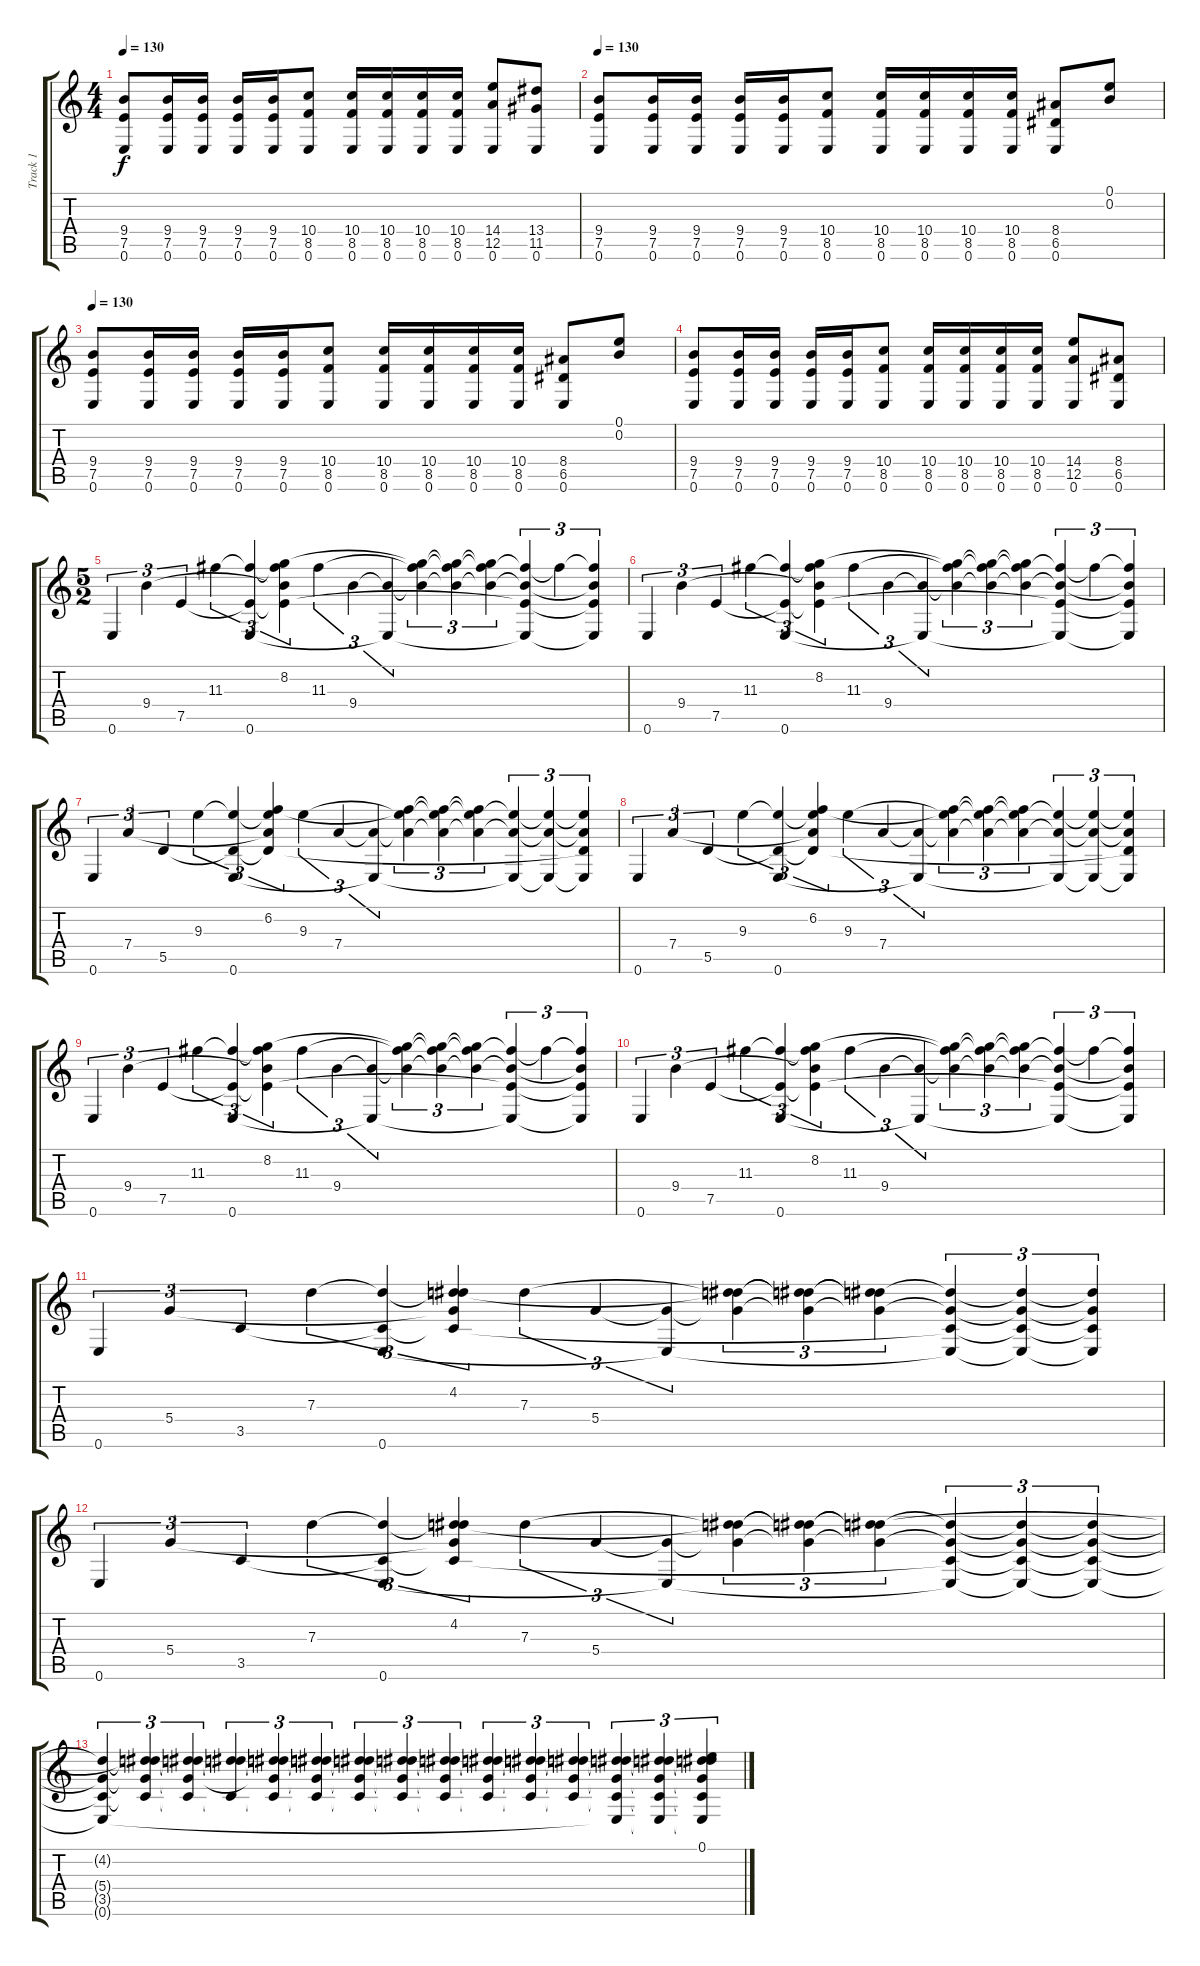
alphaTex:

\track ("Track 1" "Track 1") {instrument distortionguitar}
\staff {score tabs}
\tuning (E4 B3 G3 D3 A2 E2) {hide}
\ts (4 4)
\tempo 130
\clef g2
\ks c
(9.4 7.5 0.6).8{dy f} (9.4 7.5 0.6).16 (9.4 7.5 0.6).16 (9.4 7.5 0.6).16 (9.4 7.5 0.6).16 (10.4 8.5 0.6).8 (10.4 8.5 0.6).16 (10.4 8.5 0.6).16 (10.4 8.5 0.6).16 (10.4 8.5 0.6).16 (14.4 12.5 0.6).8 (13.4 11.5 0.6).8 |
\tempo 130
(9.4 7.5 0.6).8 (9.4 7.5 0.6).16 (9.4 7.5 0.6).16 (9.4 7.5 0.6).16 (9.4 7.5 0.6).16 (10.4 8.5 0.6).8 (10.4 8.5 0.6).16 (10.4 8.5 0.6).16 (10.4 8.5 0.6).16 (10.4 8.5 0.6).16 (8.4 6.5 0.6).8 (0.1 0.2).8 |
\tempo 130
(9.4 7.5 0.6).8 (9.4 7.5 0.6).16 (9.4 7.5 0.6).16 (9.4 7.5 0.6).16 (9.4 7.5 0.6).16 (10.4 8.5 0.6).8 (10.4 8.5 0.6).16 (10.4 8.5 0.6).16 (10.4 8.5 0.6).16 (10.4 8.5 0.6).16 (8.4 6.5 0.6).8 (0.1 0.2).8 |
(9.4 7.5 0.6).8 (9.4 7.5 0.6).16 (9.4 7.5 0.6).16 (9.4 7.5 0.6).16 (9.4 7.5 0.6).16 (10.4 8.5 0.6).8 (10.4 8.5 0.6).16 (10.4 8.5 0.6).16 (10.4 8.5 0.6).16 (10.4 8.5 0.6).16 (14.4 12.5 0.6).8 (8.4 6.5 0.6).8 |
\ts (5 2)
0.6.4{tu (3 2)} 9.4.4{tu (3 2)} 7.5.4{tu (3 2)} 11.3.4{tu (3 2)} (11.3{t} 7.5{t} 0.6).4{tu (3 2)} (8.2 11.3{t} 9.4{t} 7.5{t}).4{tu (3 2)} 11.3.4{tu (3 2)} 9.4.4{tu (3 2)} (9.4{t} 0.6{t}).4{tu (3 2)} (8.2{t} 11.3{t} 9.4{t}).4{tu (3 2)} (8.2{t} 11.3{t} 9.4{t}).4{tu (3 2)} (8.2{t} 11.3{t} 9.4{t}).4{tu (3 2)} (11.3{t} 9.4{t} 7.5{t} 0.6{t}).4{tu (3 2)} 11.3{t}.4{tu (3 2)} (11.3{t} 9.4{t} 7.5{t} 0.6{t}).4{tu (3 2)} |
0.6.4{tu (3 2)} 9.4.4{tu (3 2)} 7.5.4{tu (3 2)} 11.3.4{tu (3 2)} (11.3{t} 7.5{t} 0.6).4{tu (3 2)} (8.2 11.3{t} 9.4{t} 7.5{t}).4{tu (3 2)} 11.3.4{tu (3 2)} 9.4.4{tu (3 2)} (9.4{t} 0.6{t}).4{tu (3 2)} (8.2{t} 11.3{t} 9.4{t}).4{tu (3 2)} (8.2{t} 11.3{t} 9.4{t}).4{tu (3 2)} (8.2{t} 11.3{t} 9.4{t}).4{tu (3 2)} (11.3{t} 9.4{t} 7.5{t} 0.6{t}).4{tu (3 2)} 11.3{t}.4{tu (3 2)} (11.3{t} 9.4{t} 7.5{t} 0.6{t}).4{tu (3 2)} |
0.6.4{tu (3 2)} 7.4.4{tu (3 2)} 5.5.4{tu (3 2)} 9.3.4{tu (3 2)} (9.3{t} 5.5{t} 0.6).4{tu (3 2)} (6.2 9.3{t} 7.4{t} 5.5{t}).4{tu (3 2)} 9.3.4{tu (3 2)} 7.4.4{tu (3 2)} (7.4{t} 0.6{t}).4{tu (3 2)} (6.2{t} 9.3{t} 7.4{t}).4{tu (3 2)} (6.2{t} 9.3{t} 7.4{t}).4{tu (3 2)} (6.2{t} 9.3{t} 7.4{t}).4{tu (3 2)} (9.3{t} 7.4{t} 0.6{t}).4{tu (3 2)} (9.3{t} 7.4{t} 0.6{t}).4{tu (3 2)} (9.3{t} 7.4{t} 5.5{t} 0.6{t}).4{tu (3 2)} |
0.6.4{tu (3 2)} 7.4.4{tu (3 2)} 5.5.4{tu (3 2)} 9.3.4{tu (3 2)} (9.3{t} 5.5{t} 0.6).4{tu (3 2)} (6.2 9.3{t} 7.4{t} 5.5{t}).4{tu (3 2)} 9.3.4{tu (3 2)} 7.4.4{tu (3 2)} (7.4{t} 0.6{t}).4{tu (3 2)} (6.2{t} 9.3{t} 7.4{t}).4{tu (3 2)} (6.2{t} 9.3{t} 7.4{t}).4{tu (3 2)} (6.2{t} 9.3{t} 7.4{t}).4{tu (3 2)} (9.3{t} 7.4{t} 0.6{t}).4{tu (3 2)} (9.3{t} 7.4{t} 0.6{t}).4{tu (3 2)} (9.3{t} 7.4{t} 5.5{t} 0.6{t}).4{tu (3 2)} |
0.6.4{tu (3 2)} 9.4.4{tu (3 2)} 7.5.4{tu (3 2)} 11.3.4{tu (3 2)} (11.3{t} 7.5{t} 0.6).4{tu (3 2)} (8.2 11.3{t} 9.4{t} 7.5{t}).4{tu (3 2)} 11.3.4{tu (3 2)} 9.4.4{tu (3 2)} (9.4{t} 0.6{t}).4{tu (3 2)} (8.2{t} 11.3{t} 9.4{t}).4{tu (3 2)} (8.2{t} 11.3{t} 9.4{t}).4{tu (3 2)} (8.2{t} 11.3{t} 9.4{t}).4{tu (3 2)} (11.3{t} 9.4{t} 7.5{t} 0.6{t}).4{tu (3 2)} 11.3{t}.4{tu (3 2)} (11.3{t} 9.4{t} 7.5{t} 0.6{t}).4{tu (3 2)} |
0.6.4{tu (3 2)} 9.4.4{tu (3 2)} 7.5.4{tu (3 2)} 11.3.4{tu (3 2)} (11.3{t} 7.5{t} 0.6).4{tu (3 2)} (8.2 11.3{t} 9.4{t} 7.5{t}).4{tu (3 2)} 11.3.4{tu (3 2)} 9.4.4{tu (3 2)} (9.4{t} 0.6{t}).4{tu (3 2)} (8.2{t} 11.3{t} 9.4{t}).4{tu (3 2)} (8.2{t} 11.3{t} 9.4{t}).4{tu (3 2)} (8.2{t} 11.3{t} 9.4{t}).4{tu (3 2)} (11.3{t} 9.4{t} 7.5{t} 0.6{t}).4{tu (3 2)} 11.3{t}.4{tu (3 2)} (11.3{t} 9.4{t} 7.5{t} 0.6{t}).4{tu (3 2)} |
0.6.4{tu (3 2)} 5.4.4{tu (3 2)} 3.5.4{tu (3 2)} 7.3.4{tu (3 2)} (7.3{t} 3.5{t} 0.6).4{tu (3 2)} (4.2 7.3{t} 5.4{t} 3.5{t}).4{tu (3 2)} 7.3.4{tu (3 2)} 5.4.4{tu (3 2)} (5.4{t} 0.6{t}).4{tu (3 2)} (4.2{t} 7.3{t} 5.4{t}).4{tu (3 2)} (4.2{t} 7.3{t} 5.4{t}).4{tu (3 2)} (4.2{t} 7.3{t} 5.4{t}).4{tu (3 2)} (7.3{t} 5.4{t} 3.5{t} 0.6{t}).4{tu (3 2)} (7.3{t} 5.4{t} 3.5{t} 0.6{t}).4{tu (3 2)} (7.3{t} 5.4{t} 3.5{t} 0.6{t}).4{tu (3 2)} |
0.6.4{tu (3 2)} 5.4.4{tu (3 2)} 3.5.4{tu (3 2)} 7.3.4{tu (3 2)} (7.3{t} 3.5{t} 0.6).4{tu (3 2)} (4.2 7.3{t} 5.4{t} 3.5{t}).4{tu (3 2)} 7.3.4{tu (3 2)} 5.4.4{tu (3 2)} (5.4{t} 0.6{t}).4{tu (3 2)} (4.2{t} 7.3{t} 5.4{t}).4{tu (3 2)} (4.2{t} 7.3{t} 5.4{t}).4{tu (3 2)} (4.2{t} 7.3{t} 5.4{t}).4{tu (3 2)} (7.3{t} 5.4{t} 3.5{t} 0.6{t}).4{tu (3 2)} (7.3{t} 5.4{t} 3.5{t} 0.6{t}).4{tu (3 2)} (7.3{t} 5.4{t} 3.5{t} 0.6{t}).4{tu (3 2)} |
(4.2{t} 5.4{t} 3.5{t} 0.6{t}).4{tu (3 2)} (4.2{t} 7.3{t} 5.4{t} 3.5{t}).4{tu (3 2)} (4.2{t} 7.3{t} 5.4{t} 3.5{t}).4{tu (3 2)} (4.2{t} 7.3{t} 3.5{t}).4{tu (3 2)} (4.2{t} 7.3{t} 5.4{t} 3.5{t}).4{tu (3 2)} (4.2{t} 7.3{t} 5.4{t} 3.5{t}).4{tu (3 2)} (4.2{t} 7.3{t} 5.4{t} 3.5{t}).4{tu (3 2)} (4.2{t} 7.3{t} 5.4{t} 3.5{t}).4{tu (3 2)} (4.2{t} 7.3{t} 5.4{t} 3.5{t}).4{tu (3 2)} (4.2{t} 7.3{t} 5.4{t} 3.5{t}).4{tu (3 2)} (4.2{t} 7.3{t} 5.4{t} 3.5{t}).4{tu (3 2)} (4.2{t} 7.3{t} 5.4{t} 3.5{t}).4{tu (3 2)} (4.2{t} 7.3{t} 5.4{t} 3.5{t} 0.6{t}).4{tu (3 2)} (4.2{t} 7.3{t} 5.4{t} 3.5{t} 0.6{t}).4{tu (3 2)} (0.1 4.2{t} 7.3{t} 5.4{t} 3.5{t} 0.6{t}).4{tu (3 2)}
